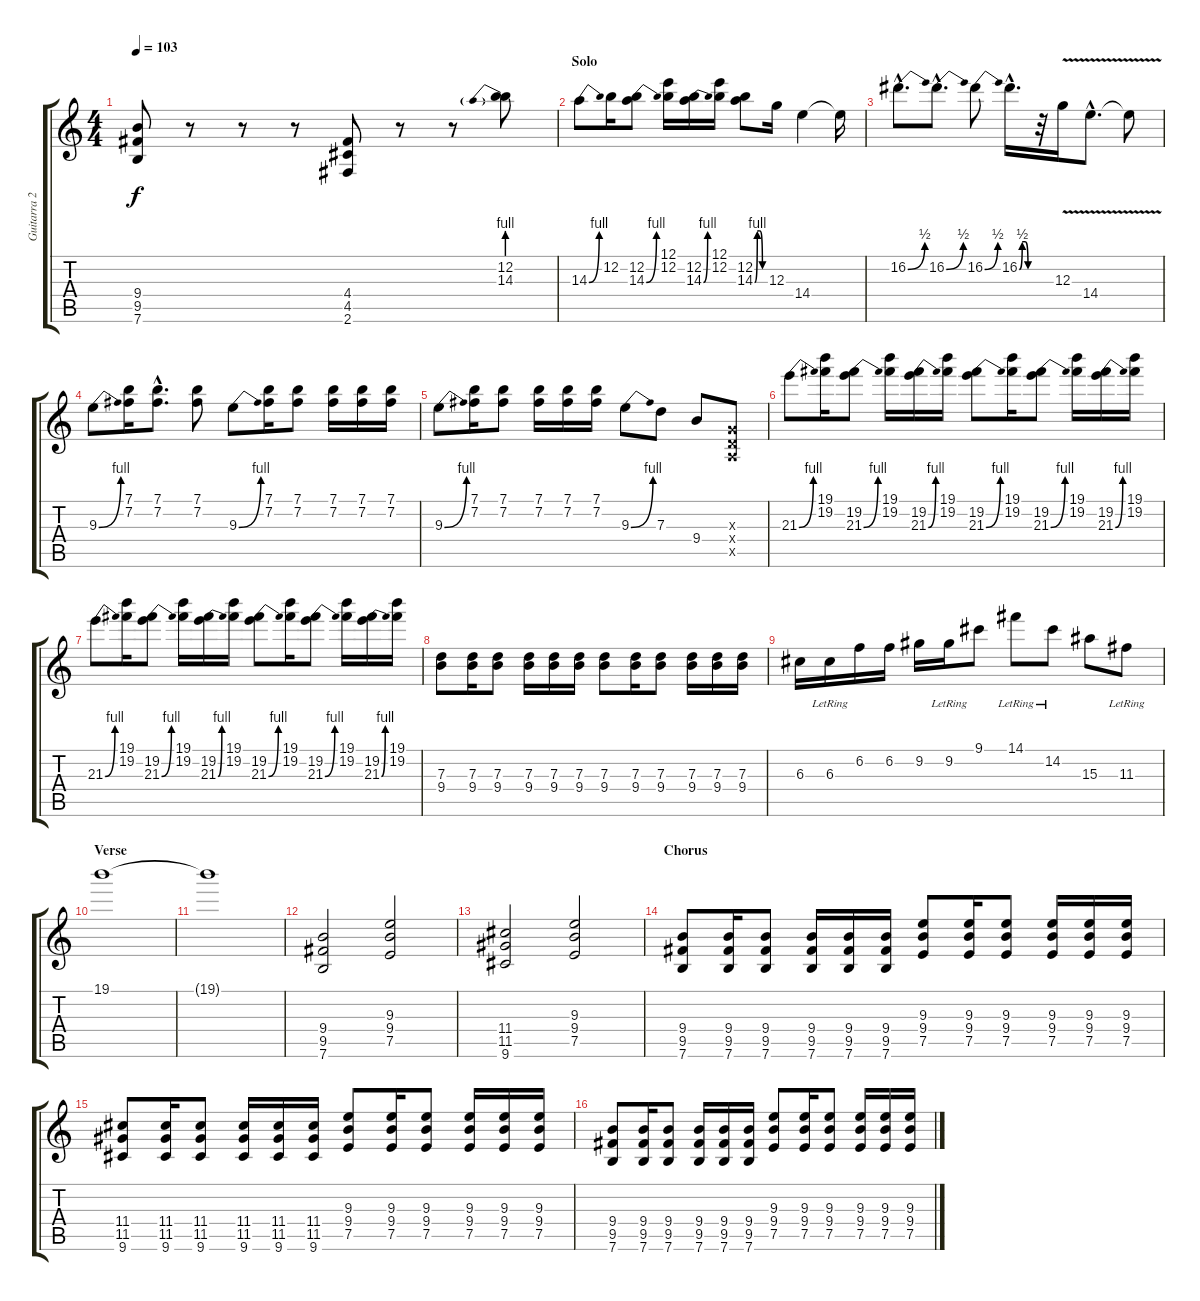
\track ("Guitarra 2 - Erik" "Guitarra 2") {instrument distortionguitar}
\staff {score tabs}
\tuning (E4 B3 G3 D3 A2 E2) {hide}
\ts (4 4)
\tempo 103
\clef g2
\ks c
(9.4 9.5 7.6).8{dy f volume 16} r.8 r.8 r.8 (4.4 4.5 2.6).8 r.8 r.8 (12.2 14.3{be (prebend 0 4 60 4)}).8 |
\section ("" "Solo")
14.3{be (bend 0 0 60 4)}.8{balance 8} 12.2.16 (12.2 14.3{be (bend 0 0 60 4)}).8 (12.1 12.2).16 (12.2 14.3{be (bend 0 0 60 4)}).16 (12.1 12.2).16 (12.2 14.3{be (custom 0 0 15 4 30 4 45 0 60 0)}).8 12.3.16 14.4.4 14.4{t}.16 |
16.2{be (bend 0 0 60 2) hac}.8{d} 16.2{be (bend 0 0 60 2) hac}.8{d} 16.2{be (bend 0 0 60 2)}.8 16.2{be (custom 0 0 15 2 30 2 45 0 60 0) hac}.16{d} r.32 12.3{v}.16 14.4{v hac}.8{d} 14.4{t}.8 |
9.3{be (bend 0 0 60 4)}.8 (7.1 7.2).16 (7.1{hac} 7.2{hac}).8{d} (7.1 7.2).8 9.3{be (bend 0 0 60 4)}.8 (7.1 7.2).16 (7.1 7.2).8 (7.1 7.2).16 (7.1 7.2).16 (7.1 7.2).16 |
9.3{be (bend 0 0 60 4)}.8 (7.1 7.2).16 (7.1 7.2).8 (7.1 7.2).16 (7.1 7.2).16 (7.1 7.2).16 9.3{be (bend 0 0 60 4)}.8 7.3.8 9.4.8 (0.3{x} 0.4{x} 0.5{x}).8 |
21.3{be (bend 0 0 60 4)}.8 (19.1 19.2).16 (19.2 21.3{be (bend 0 0 60 4)}).8 (19.1 19.2).16 (19.2 21.3{be (bend 0 0 60 4)}).16 (19.1 19.2).16 (19.2 21.3{be (bend 0 0 60 4)}).8 (19.1 19.2).16 (19.2 21.3{be (bend 0 0 60 4)}).8 (19.1 19.2).16 (19.2 21.3{be (bend 0 0 60 4)}).16 (19.1 19.2).16 |
21.3{be (bend 0 0 60 4)}.8 (19.1 19.2).16 (19.2 21.3{be (bend 0 0 60 4)}).8 (19.1 19.2).16 (19.2 21.3{be (bend 0 0 60 4)}).16 (19.1 19.2).16 (19.2 21.3{be (bend 0 0 60 4)}).8 (19.1 19.2).16 (19.2 21.3{be (bend 0 0 60 4)}).8 (19.1 19.2).16 (19.2 21.3{be (bend 0 0 60 4)}).16 (19.1 19.2).16 |
(7.3 9.4).8 (7.3 9.4).16 (7.3 9.4).8 (7.3 9.4).16 (7.3 9.4).16 (7.3 9.4).16 (7.3 9.4).8 (7.3 9.4).16 (7.3 9.4).8 (7.3 9.4).16 (7.3 9.4).16 (7.3 9.4).16 |
6.3.16 6.3{lr}.16 6.2.16 6.2.16 9.2.16 9.2{lr}.16 9.1.8 14.1{lr}.8 14.2{lr}.8 15.3.8 11.3{lr}.8 |
\section ("" "Verse")
19.1.1 |
19.1{t}.1 |
(9.4 9.5 7.6).2{volume 16 balance 1} (9.3 9.4 7.5).2 |
(11.4 11.5 9.6).2 (9.3 9.4 7.5).2 |
\section ("" "Chorus")
(9.4 9.5 7.6).8 (9.4 9.5 7.6).16 (9.4 9.5 7.6).8 (9.4 9.5 7.6).16 (9.4 9.5 7.6).16 (9.4 9.5 7.6).16 (9.3 9.4 7.5).8 (9.3 9.4 7.5).16 (9.3 9.4 7.5).8 (9.3 9.4 7.5).16 (9.3 9.4 7.5).16 (9.3 9.4 7.5).16 |
(11.4 11.5 9.6).8 (11.4 11.5 9.6).16 (11.4 11.5 9.6).8 (11.4 11.5 9.6).16 (11.4 11.5 9.6).16 (11.4 11.5 9.6).16 (9.3 9.4 7.5).8 (9.3 9.4 7.5).16 (9.3 9.4 7.5).8 (9.3 9.4 7.5).16 (9.3 9.4 7.5).16 (9.3 9.4 7.5).16 |
(9.4 9.5 7.6).8 (9.4 9.5 7.6).16 (9.4 9.5 7.6).8 (9.4 9.5 7.6).16 (9.4 9.5 7.6).16 (9.4 9.5 7.6).16 (9.3 9.4 7.5).8 (9.3 9.4 7.5).16 (9.3 9.4 7.5).8 (9.3 9.4 7.5).16 (9.3 9.4 7.5).16 (9.3 9.4 7.5).16
